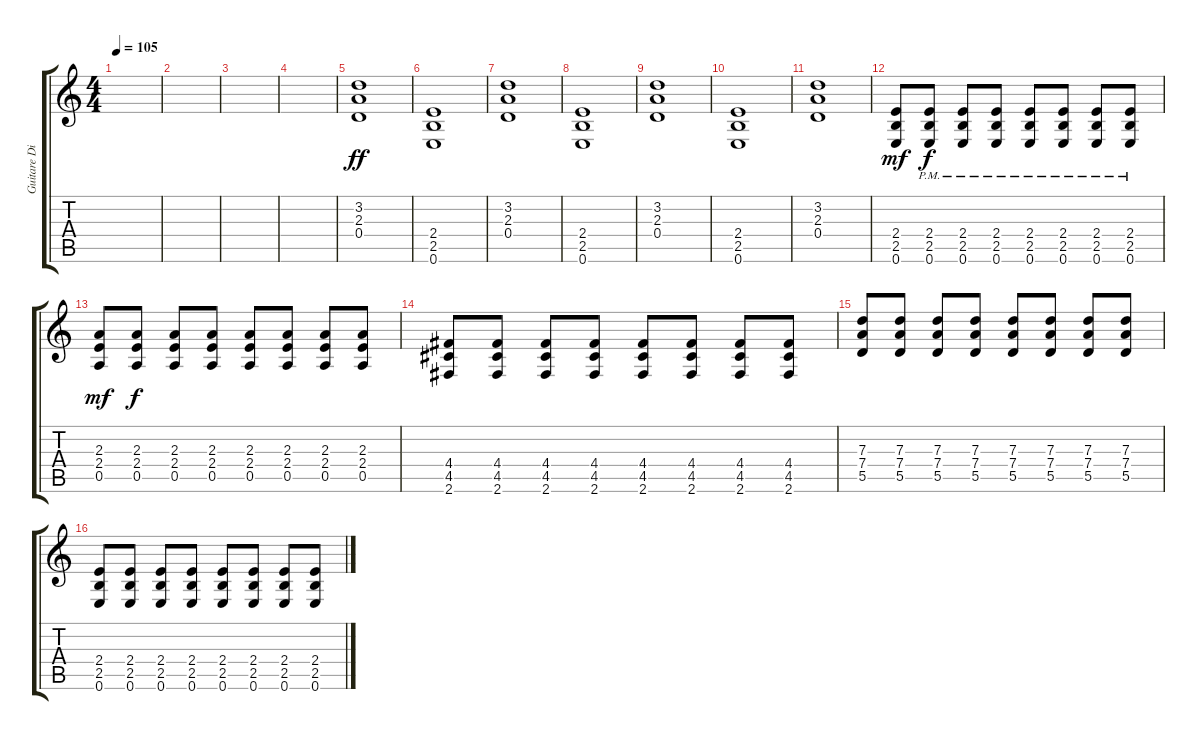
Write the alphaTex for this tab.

\track ("Guitare Disto 1" "Guitare Di") {instrument distortionguitar}
\staff {score tabs}
\tuning (E4 B3 G3 D3 A2 E2) {hide}
\ts (4 4)
\tempo 105
\clef g2
\ks c
|
|
|
|
(3.2 2.3 0.4).1{dy ff} |
(2.4 2.5 0.6).1 |
(3.2 2.3 0.4).1 |
(2.4 2.5 0.6).1 |
(3.2 2.3 0.4).1 |
(2.4 2.5 0.6).1 |
(3.2 2.3 0.4).1 |
(2.4 2.5 0.6).8{dy mf} (2.4 2.5 0.6{pm}).8{dy f} (2.4 2.5 0.6{pm}).8 (2.4 2.5 0.6{pm}).8 (2.4 2.5 0.6{pm}).8 (2.4 2.5 0.6{pm}).8 (2.4 2.5 0.6{pm}).8 (2.4 2.5 0.6{pm}).8 |
(2.3 2.4 0.5).8{dy mf volume 16} (2.3 2.4 0.5).8{dy f} (2.3 2.4 0.5).8 (2.3 2.4 0.5).8 (2.3 2.4 0.5).8 (2.3 2.4 0.5).8 (2.3 2.4 0.5).8 (2.3 2.4 0.5).8 |
(4.4 4.5 2.6).8 (4.4 4.5 2.6).8 (4.4 4.5 2.6).8 (4.4 4.5 2.6).8 (4.4 4.5 2.6).8 (4.4 4.5 2.6).8 (4.4 4.5 2.6).8 (4.4 4.5 2.6).8 |
(7.3 7.4 5.5).8 (7.3 7.4 5.5).8 (7.3 7.4 5.5).8 (7.3 7.4 5.5).8 (7.3 7.4 5.5).8 (7.3 7.4 5.5).8 (7.3 7.4 5.5).8 (7.3 7.4 5.5).8 |
(2.4 2.5 0.6).8 (2.4 2.5 0.6).8 (2.4 2.5 0.6).8 (2.4 2.5 0.6).8 (2.4 2.5 0.6).8 (2.4 2.5 0.6).8 (2.4 2.5 0.6).8 (2.4 2.5 0.6).8
